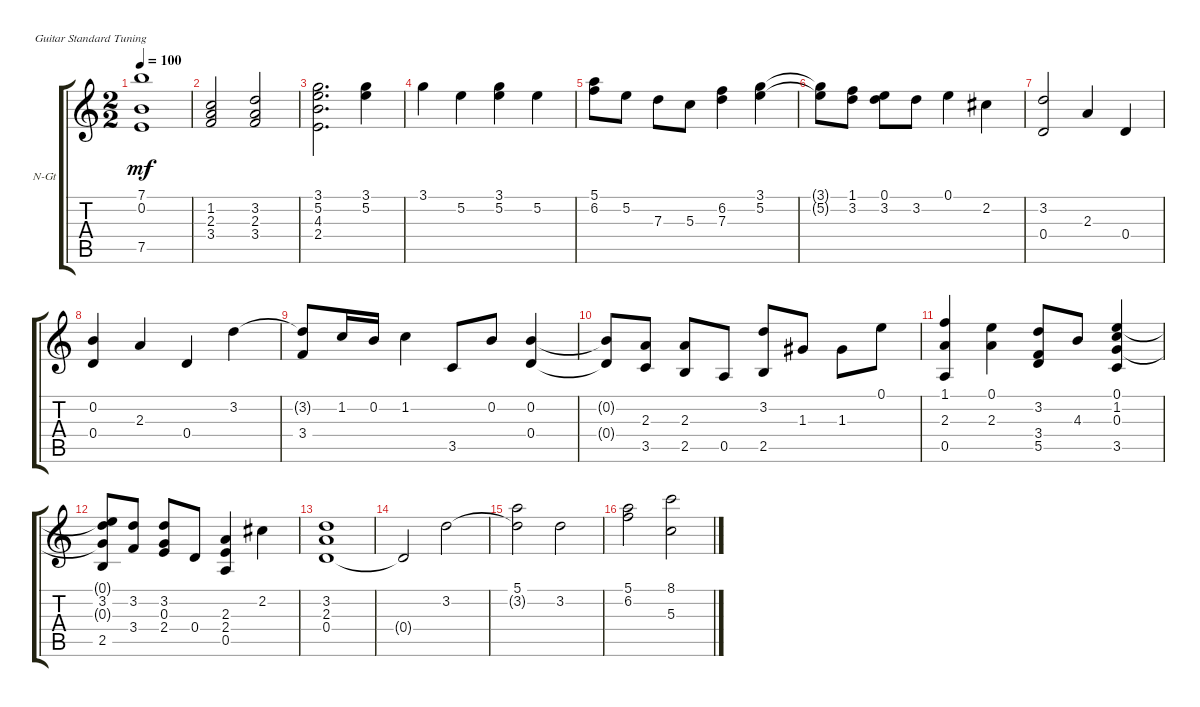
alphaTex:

\defaultSystemsLayout 4
\bracketExtendMode groupsimilarinstruments
\firstSystemTrackNameOrientation horizontal
\otherSystemsTrackNameOrientation horizontal
\track ("Nylon Guitar" "N-Gt") {instrument acousticguitarnylon}
\staff {score tabs}
\tuning (E4 B3 G3 D3 A2 E2)
\ts (2 2)
\tempo 100
\clef g2
\ks c
(7.1 0.2 7.5).1{dy mf} |
(3.4 2.3 1.2).2 (3.2 2.3 3.4).2 |
(3.1 5.2 4.3 2.4).2{d} (3.1 5.2).4 |
3.1.4 5.2.4 (5.2 3.1).4 5.2.4 |
(5.1 6.2).8 5.2.8 7.3.8 5.3.8 (7.3 6.2).4 (5.2 3.1).4 |
(3.1{t} 5.2{t}).8 (1.1 3.2).8 (3.2 0.1).8 3.2.8 0.1.4 2.2.4 |
(3.2 0.4).2 2.3.4 0.4.4 |
(0.2 0.4).4 2.3.4 0.4.4 3.2.4 |
(3.2{t} 3.4).8 1.2.16 0.2.16 1.2.4 3.5.8 0.2.8 (0.2 0.4).4 |
(0.4{t} 0.2{t}).8 (2.3 3.5).8 (2.5 2.3).8 0.5.8 (2.5 3.2).8 1.3.8 1.3.8 0.1.8 |
(1.1 2.3 0.5).4 (0.1 2.3).4 (3.2 3.4 5.5).8 4.3.8 (0.1 1.2 0.3 3.5).4 |
(0.1{t} 3.2 0.3{t} 2.5).8 (3.4 3.2).8 (3.2 0.3 2.4).8 0.4.8 (2.4 2.3 0.5).4 2.2.4 |
(3.2 2.3 0.4).1 |
0.4{t}.2 3.2.2 |
(5.1 3.2{t}).2 3.2.2 |
(5.1 6.2).2 (5.3 8.1).2
